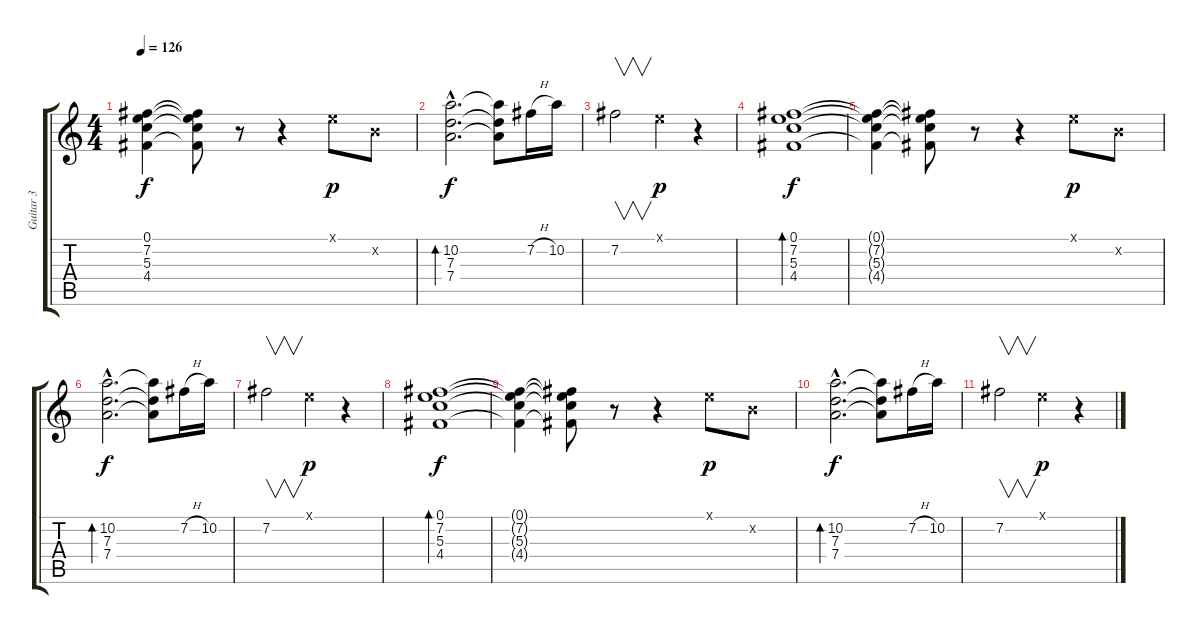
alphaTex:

\track ("Guitar 3" "Guitar 3") {instrument distortionguitar}
\staff {score tabs}
\tuning (E4 B3 G3 D3 A2 D2) {hide}
\ts (4 4)
\tempo 126
\clef g2
\ks c
(0.1{t} 7.2{t} 5.3{t} 4.4{t}).4{dy f} (0.1{t} 7.2{t} 5.3{t} 4.4{t}).8 r.8 r.4 0.1{x}.8{dy p} 0.2{x}.8 |
(10.2{hac} 7.3{hac} 7.4{hac}).2{d bd 240 dy f} (10.2{t} 7.3{t} 7.4{t}).8 7.2{h}.16 10.2.16 |
7.2.2{v} 0.1{x}.4{dy p} r.4 |
(0.1 7.2 5.3 4.4).1{bd 480 dy f volume 9 instrument electricguitarjazz} |
(0.1{t} 7.2{t} 5.3{t} 4.4{t}).4 (0.1{t} 7.2{t} 5.3{t} 4.4{t}).8 r.8 r.4 0.1{x}.8{dy p} 0.2{x}.8 |
(10.2{hac} 7.3{hac} 7.4{hac}).2{d bd 240 dy f} (10.2{t} 7.3{t} 7.4{t}).8 7.2{h}.16 10.2.16 |
7.2.2{v} 0.1{x}.4{dy p} r.4 |
(0.1 7.2 5.3 4.4).1{bd 480 dy f volume 9 instrument electricguitarjazz} |
(0.1{t} 7.2{t} 5.3{t} 4.4{t}).4 (0.1{t} 7.2{t} 5.3{t} 4.4{t}).8 r.8 r.4 0.1{x}.8{dy p} 0.2{x}.8 |
(10.2{hac} 7.3{hac} 7.4{hac}).2{d bd 240 dy f} (10.2{t} 7.3{t} 7.4{t}).8 7.2{h}.16 10.2.16 |
7.2.2{v} 0.1{x}.4{dy p} r.4
